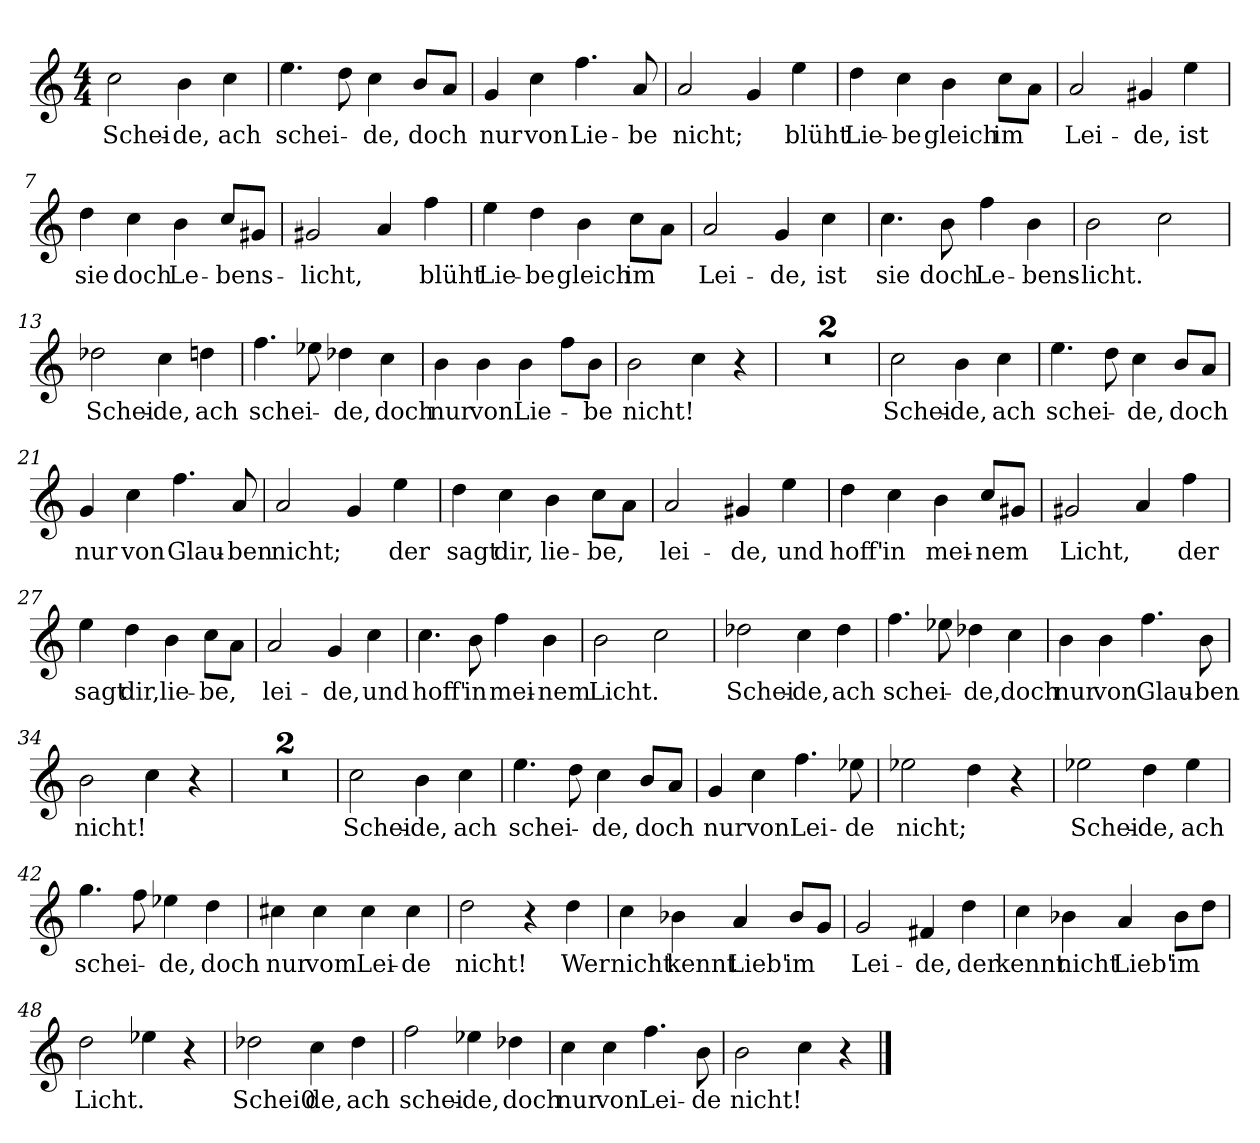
**kern	**text
*part1	*part1
*staff1	*staff1
*clefG2	*
*k[]	*
*M4/4	*
=1	=1
!	!LO:LY:b
2cc\	Schei-
!	!LO:LY:b
4b\	-de,
!	!LO:LY:b
4cc\	ach
=2	=2
!	!LO:LY:b
4.ee\	schei-
8dd\	.
!	!LO:LY:b
4cc\	-de,
!	!LO:LY:b
8b/L	doch
8a/J	.
=3	=3
!	!LO:LY:b
4g/	nur
!	!LO:LY:b
4cc\	von
!	!LO:LY:b
4.ff\	Lie-
!	!LO:LY:b
8a/	-be
=4	=4
!	!LO:LY:b
2a/	nicht;
4g/	.
!	!LO:LY:b
4ee\	blüht
=5	=5
!	!LO:LY:b
4dd\	Lie-
!	!LO:LY:b
4cc\	-be
!	!LO:LY:b
4b\	gleich
!	!LO:LY:b
8cc\L	im
8a\J	.
=6	=6
!	!LO:LY:b
2a/	Lei-
!	!LO:LY:b
4g#X/	-de,
!	!LO:LY:b
4ee\	ist
=7	=7
!	!LO:LY:b
4dd\	sie
!	!LO:LY:b
4cc\	doch
!	!LO:LY:b
4b\	Le-
!	!LO:LY:b
8cc/L	-bens-
8g#X/J	.
!!LO:LB:g=z
=8	=8
!	!LO:LY:b
2g#X/	-licht,
4a/	.
!	!LO:LY:b
4ff\	blüht
=9	=9
!	!LO:LY:b
4ee\	Lie-
!	!LO:LY:b
4dd\	-be
!	!LO:LY:b
4b\	gleich
!	!LO:LY:b
8cc\L	im
8a\J	.
=10	=10
!	!LO:LY:b
2a/	Lei-
!	!LO:LY:b
4g/	-de,
!	!LO:LY:b
4cc\	ist
=11	=11
!	!LO:LY:b
4.cc\	sie
!	!LO:LY:b
8b\	doch
!	!LO:LY:b
4ff\	Le-
!	!LO:LY:b
4b\	-bens-
=12	=12
!	!LO:LY:b
2b\	-licht.
2cc\	.
=13	=13
!	!LO:LY:b
2dd-X\	Schei-
!	!LO:LY:b
4cc\	-de,
!	!LO:LY:b
4ddn\	ach
=14	=14
!	!LO:LY:b
4.ff\	schei-
8ee-X\	.
!	!LO:LY:b
4dd-X\	-de,
!	!LO:LY:b
4cc\	doch
=15	=15
!	!LO:LY:b
4b\	nur
!	!LO:LY:b
4b\	von
!	!LO:LY:b
4b\	Lie-
8ff\L	.
!	!LO:LY:b
8b\J	-be
!!LO:LB:g=z
=16	=16
!	!LO:LY:b
2b\	nicht!
4cc\	.
4r	.
=17	=17
1r	.
=18	=18
1r	.
=19	=19
!	!LO:LY:b
2cc\	Schei-
!	!LO:LY:b
4b\	-de,
!	!LO:LY:b
4cc\	ach
=20	=20
!	!LO:LY:b
4.ee\	schei-
8dd\	.
!	!LO:LY:b
4cc\	-de,
!	!LO:LY:b
8b/L	doch
8a/J	.
=21	=21
!	!LO:LY:b
4g/	nur
!	!LO:LY:b
4cc\	von
!	!LO:LY:b
4.ff\	Glau-
!	!LO:LY:b
8a/	-ben
=22	=22
!	!LO:LY:b
2a/	nicht;
4g/	.
!	!LO:LY:b
4ee\	der
=23	=23
!	!LO:LY:b
4dd\	sagt
!	!LO:LY:b
4cc\	dir,
!	!LO:LY:b
4b\	lie-
!	!LO:LY:b
8cc\L	-be,
8a\J	.
=24	=24
!	!LO:LY:b
2a/	lei-
!	!LO:LY:b
4g#X/	-de,
!	!LO:LY:b
4ee\	und
!!LO:LB:g=z
=25	=25
!	!LO:LY:b
4dd\	hoff'
!	!LO:LY:b
4cc\	in
!	!LO:LY:b
4b\	mei-
!	!LO:LY:b
8cc/L	-nem
8g#X/J	.
=26	=26
!	!LO:LY:b
2g#X/	Licht,
4a/	.
!	!LO:LY:b
4ff\	der
=27	=27
!	!LO:LY:b
4ee\	sagt
!	!LO:LY:b
4dd\	dir,
!	!LO:LY:b
4b\	lie-
!	!LO:LY:b
8cc\L	-be,
8a\J	.
=28	=28
!	!LO:LY:b
2a/	lei-
!	!LO:LY:b
4g/	-de,
!	!LO:LY:b
4cc\	und
=29	=29
!	!LO:LY:b
4.cc\	hoff'
!	!LO:LY:b
8b\	in
!	!LO:LY:b
4ff\	mei-
!	!LO:LY:b
4b\	-nem
=30	=30
!	!LO:LY:b
2b\	Licht.
2cc\	.
=31	=31
!	!LO:LY:b
2dd-X\	Schei-
!	!LO:LY:b
4cc\	-de,
!	!LO:LY:b
4dd-\	-ach
=32	=32
!	!LO:LY:b
4.ff\	schei-
8ee-X\	.
!	!LO:LY:b
4dd-X\	-de,
!	!LO:LY:b
4cc\	doch
!!LO:LB:g=z
=33	=33
!	!LO:LY:b
4b\	nur
!	!LO:LY:b
4b\	von
!	!LO:LY:b
4.ff\	Glau-
!	!LO:LY:b
8b\	-ben
=34	=34
!	!LO:LY:b
2b\	nicht!
4cc\	.
4r	.
=35	=35
1r	.
=36	=36
1r	.
=37	=37
!	!LO:LY:b
2cc\	Schei-
!	!LO:LY:b
4b\	-de,
!	!LO:LY:b
4cc\	ach
=38	=38
!	!LO:LY:b
4.ee\	schei-
8dd\	.
!	!LO:LY:b
4cc\	-de,
!	!LO:LY:b
8b/L	doch
8a/J	.
=39	=39
!	!LO:LY:b
4g/	nur
!	!LO:LY:b
4cc\	von
!	!LO:LY:b
4.ff\	Lei-
!	!LO:LY:b
8ee-X\	-de
=40	=40
!	!LO:LY:b
2ee-X\	nicht;
4dd\	.
4r	.
=41	=41
!	!LO:LY:b
2ee-X\	Schei-
!	!LO:LY:b
4dd\	-de,
!	!LO:LY:b
4ee-\	ach
!!LO:LB:g=z
=42	=42
!	!LO:LY:b
4.gg\	schei-
8ff\	.
!	!LO:LY:b
4ee-X\	-de,
!	!LO:LY:b
4dd\	doch
=43	=43
!	!LO:LY:b
4cc#X\	nur
!	!LO:LY:b
4cc#\	vom
!	!LO:LY:b
4cc#\	Lei-
!	!LO:LY:b
4cc#\	-de
=44	=44
!	!LO:LY:b
2dd\	nicht!
4r	.
!	!LO:LY:b
4dd\	Wer
=45	=45
!	!LO:LY:b
4cc\	nicht
!	!LO:LY:b
4b-X\	kennt
!	!LO:LY:b
4a/	Lieb'
!	!LO:LY:b
8b-/L	im
8g/J	.
=46	=46
!	!LO:LY:b
2g/	Lei-
!	!LO:LY:b
4f#X/	-de,
!	!LO:LY:b
4dd\	der
=47	=47
!	!LO:LY:b
4cc\	kennt
!	!LO:LY:b
4b-X\	nicht
!	!LO:LY:b
4a/	Lieb'
!	!LO:LY:b
8b-\L	im
8dd\J	.
=48	=48
!	!LO:LY:b
2dd\	Licht.
4ee-X\	.
4r	.
!!LO:LB:g=z
=49	=49
!	!LO:LY:b
2dd-X\	Schei0
!	!LO:LY:b
4cc\	-de,
!	!LO:LY:b
4dd-\	ach
=50	=50
!	!LO:LY:b
2ff\	schei-
!	!LO:LY:b
4ee-X\	-de,
!	!LO:LY:b
4dd-X\	doch
=51	=51
!	!LO:LY:b
4cc\	nur
!	!LO:LY:b
4cc\	von
!	!LO:LY:b
4.ff\	Lei-
!	!LO:LY:b
8b\	-de
=52	=52
!	!LO:LY:b
2b\	nicht!
4cc\	.
4r	.
==	==
*-	*-
